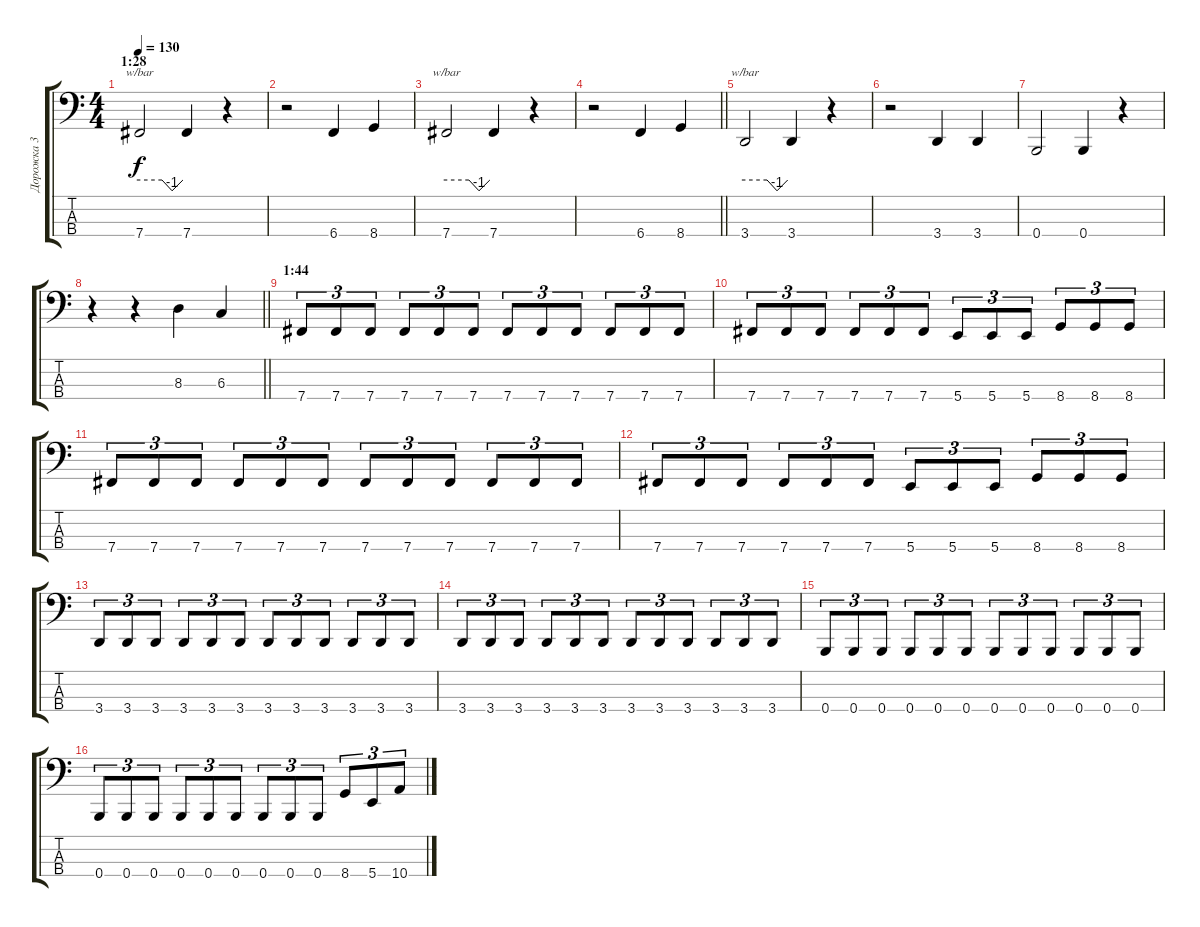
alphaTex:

\track ("Дорожка 3" "Дорожка 3") {instrument electricbassfinger}
\staff {score tabs}
\tuning (E2 B1 Gb1 B0) {hide}
\ts (4 4)
\section ("" "1:28")
\tempo 130
\clef f4
\ks c
7.4.2{tbe (custom default 0 0 31 0 45 -4 60 0) dy f} 7.4.4 r.4 |
r.2 6.4.4 8.4.4 |
7.4.2{tbe (custom default 0 0 31 0 45 -4 60 0)} 7.4.4 r.4 |
\barLineRight lightlight
r.2 6.4.4 8.4.4 |
3.4.2{tbe (custom default 0 0 31 0 45 -4 60 0)} 3.4.4 r.4 |
r.2 3.4.4 3.4.4 |
0.4.2 0.4.4 r.4 |
\barLineRight lightlight
r.4 r.4 8.3.4 6.3.4 |
\section ("" "1:44")
7.4.8{tu (3 2)} 7.4.8{tu (3 2)} 7.4.8{tu (3 2)} 7.4.8{tu (3 2)} 7.4.8{tu (3 2)} 7.4.8{tu (3 2)} 7.4.8{tu (3 2)} 7.4.8{tu (3 2)} 7.4.8{tu (3 2)} 7.4.8{tu (3 2)} 7.4.8{tu (3 2)} 7.4.8{tu (3 2)} |
7.4.8{tu (3 2)} 7.4.8{tu (3 2)} 7.4.8{tu (3 2)} 7.4.8{tu (3 2)} 7.4.8{tu (3 2)} 7.4.8{tu (3 2)} 5.4.8{tu (3 2)} 5.4.8{tu (3 2)} 5.4.8{tu (3 2)} 8.4.8{tu (3 2)} 8.4.8{tu (3 2)} 8.4.8{tu (3 2)} |
7.4.8{tu (3 2)} 7.4.8{tu (3 2)} 7.4.8{tu (3 2)} 7.4.8{tu (3 2)} 7.4.8{tu (3 2)} 7.4.8{tu (3 2)} 7.4.8{tu (3 2)} 7.4.8{tu (3 2)} 7.4.8{tu (3 2)} 7.4.8{tu (3 2)} 7.4.8{tu (3 2)} 7.4.8{tu (3 2)} |
7.4.8{tu (3 2)} 7.4.8{tu (3 2)} 7.4.8{tu (3 2)} 7.4.8{tu (3 2)} 7.4.8{tu (3 2)} 7.4.8{tu (3 2)} 5.4.8{tu (3 2)} 5.4.8{tu (3 2)} 5.4.8{tu (3 2)} 8.4.8{tu (3 2)} 8.4.8{tu (3 2)} 8.4.8{tu (3 2)} |
3.4.8{tu (3 2)} 3.4.8{tu (3 2)} 3.4.8{tu (3 2)} 3.4.8{tu (3 2)} 3.4.8{tu (3 2)} 3.4.8{tu (3 2)} 3.4.8{tu (3 2)} 3.4.8{tu (3 2)} 3.4.8{tu (3 2)} 3.4.8{tu (3 2)} 3.4.8{tu (3 2)} 3.4.8{tu (3 2)} |
3.4.8{tu (3 2)} 3.4.8{tu (3 2)} 3.4.8{tu (3 2)} 3.4.8{tu (3 2)} 3.4.8{tu (3 2)} 3.4.8{tu (3 2)} 3.4.8{tu (3 2)} 3.4.8{tu (3 2)} 3.4.8{tu (3 2)} 3.4.8{tu (3 2)} 3.4.8{tu (3 2)} 3.4.8{tu (3 2)} |
0.4.8{tu (3 2)} 0.4.8{tu (3 2)} 0.4.8{tu (3 2)} 0.4.8{tu (3 2)} 0.4.8{tu (3 2)} 0.4.8{tu (3 2)} 0.4.8{tu (3 2)} 0.4.8{tu (3 2)} 0.4.8{tu (3 2)} 0.4.8{tu (3 2)} 0.4.8{tu (3 2)} 0.4.8{tu (3 2)} |
0.4.8{tu (3 2)} 0.4.8{tu (3 2)} 0.4.8{tu (3 2)} 0.4.8{tu (3 2)} 0.4.8{tu (3 2)} 0.4.8{tu (3 2)} 0.4.8{tu (3 2)} 0.4.8{tu (3 2)} 0.4.8{tu (3 2)} 8.4.8{tu (3 2)} 5.4.8{tu (3 2)} 10.4.8{tu (3 2)}
